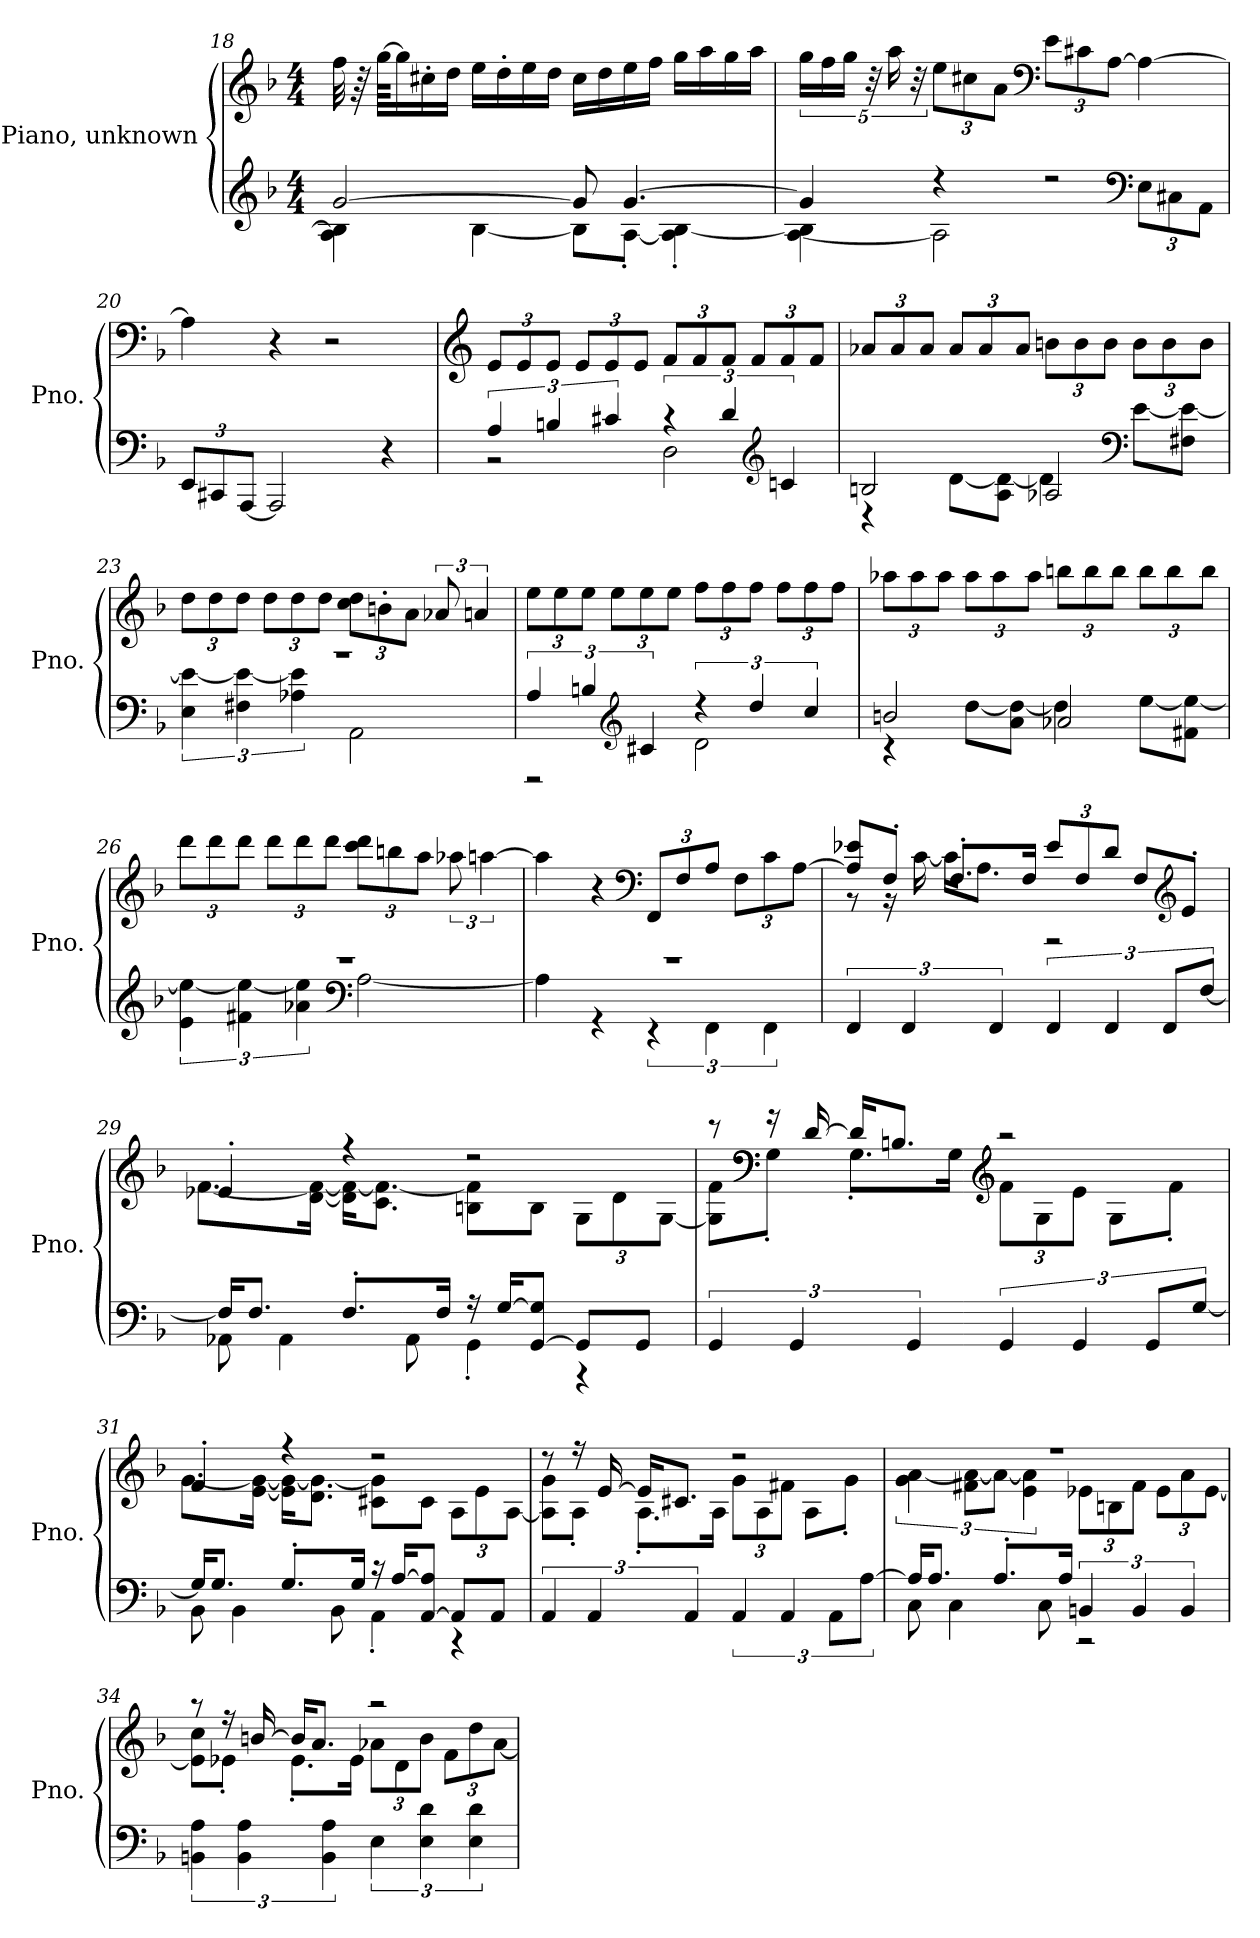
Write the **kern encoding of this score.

**kern	**kern
*part1	*part1
*staff2	*staff1
*I"Piano, unknown	*
*I'Pno.	*
!!LO:PB:g=z
*clefG2	*clefG2
*k[b-]	*k[b-]
*M4/4	*M4/4
=18	=18
*^	*
[2g/	4A\ 4B-\]	32ff\
.	.	64r
.	.	[64gg\KKLL
.	.	16gg\]
.	.	16cc#X'\
.	.	16dd\JJ
.	[4B-\	16ee\LL
.	.	16dd'\
.	.	16ee\
.	.	16dd\JJ
8g/]	8B-\L]	16cc#\LL
.	.	16dd\
[4.g/	[8A'\J	16ee\
.	.	16ff\JJ
.	4A\]' [4B-\'	16gg\LL
.	.	16aa\
.	.	16gg\
.	.	16aa\JJ
=19	=19	=19
4g/]	[4A\ 4B-\]	20gg\LL
.	.	20ff\
.	.	20gg\JJ
.	.	40r
.	.	20aa\
.	.	40r
*	*	*Xbrackettup
4r	2A\]	12ee\L
.	.	12cc#X\
.	.	12a\J
*	*	*clefF4
2r	.	12e\L
.	.	12c#X\
.	.	[12A\J
*clefF4	*	*
*	*Xbrackettup	*
.	12E\L	4A\_
.	12C#X\	.
.	12AA\J	.
*v	*v	*
!!LO:LB:g=z
=20	=20
12EE/L	4A\]
12CC#X/	.
[12AAA/J	.
2AAA/]	4r
.	2r
4r	.
=21	=21
*	*clefG2
*brackettup	*
*^	*
6A/	2r	12e/L
.	.	12e/
6Bn/	.	12e/J
.	.	12e/L
6c#X/	.	12e/
.	.	12e/J
6r	2D\	12f/L
.	.	12f/
6d/	.	12f/J
.	.	12f/L
*clefG2	*	*
6cn/	.	12f/
.	.	12f/J
=22	=22	=22
2Bn/	4r	12a-X/L
.	.	12a-/
.	.	12a-/J
.	[8d\L	12a-/L
.	.	12a-/
.	8A\ 8d\_J	.
.	.	12a-/J
2A-X/	4d\]	12bn\L
.	.	12b\
.	.	12b\J
*clefF4	*	*
.	[8e\L	12b\L
.	.	12b\
.	8F#X\ 8e\_J	.
.	.	12b\J
!!LO:LB:g=z
=23	=23	=23
1r	6E\ 6e\_	12dd\L
.	.	12dd\
.	6F#X\ 6e\_	12dd\J
.	.	12dd\L
.	6A-X\ 6e\]	12dd\
.	.	12dd\J
.	2AA\	12cc\ 12dd\L
.	.	12bn'\
.	.	12a\J
*	*	*brackettup
.	.	12a-X/
.	.	6an/
=24	=24	=24
*	*	*Xbrackettup
6A/	2r	12ee\L
.	.	12ee\
6Bn/	.	12ee\J
.	.	12ee\L
*clefG2	*	*
6c#X/	.	12ee\
.	.	12ee\J
6r	2d\	12ff\L
.	.	12ff\
6dd/	.	12ff\J
.	.	12ff\L
6cc/	.	12ff\
.	.	12ff\J
=25	=25	=25
2bn/	4r	12aa-X\L
.	.	12aa-\
.	.	12aa-\J
.	[8dd\L	12aa-\L
.	.	12aa-\
.	8a\ 8dd\_J	.
.	.	12aa-\J
2a-X/	4dd\]	12bbn\L
.	.	12bb\
.	.	12bb\J
.	[8ee\L	12bb\L
.	.	12bb\
.	8f#X\ 8ee\_J	.
.	.	12bb\J
!!LO:LB:g=z
=26	=26	=26
1r	6e\ 6ee\_	12ddd\L
.	.	12ddd\
.	6f#X\ 6ee\_	12ddd\J
.	.	12ddd\L
.	6a-X\ 6ee\]	12ddd\
.	.	12ddd\J
*clefF4	*	*
.	[2A\	12ccc\ 12ddd\L
.	.	12bbn\
.	.	12aa\J
*	*	*brackettup
.	.	12aa-X\
.	.	[6aan\
=27	=27	=27
1r	4A\]	4aa\]
.	4r	4r
*	*	*clefF4
*	*	*Xbrackettup
.	6r	12FF/L
.	.	12F/
.	6FF\	12A/J
.	.	12F\L
.	6FF\	12c\
.	.	[12A\J
*v	*v	*
=28	=28
*	*^
6FF/	8A/] 8e-X/L	8r
.	8F'/J	16r
6FF/	.	.
.	.	[16c\
.	8.F'/L	16c\KL]
.	.	8.A\J
6FF/	.	.
.	16F/Jk	.
6FF/	12e-/L	2r
.	12F/	.
6FF/	12d/J	.
.	8F/L	.
12FF/L	.	.
*	*clefG2	*
.	8e-'/J	.
[12F/J	.	.
!!LO:LB:g=z	!!
=29	=29	=29
*^	*	*
16F/KL]	8AA-X\	4e-X'/	[8.f\L
8.F/J	.	.	.
.	4AA-\	.	.
.	.	.	[16d\ 16f\_Jk
8.F'/L	.	4r	16d\] 16f\_KL
.	.	.	8.c\ 8.f\_J
.	8AA-\	.	.
16F/Jk	.	.	.
16r	4GG'\	2r	8Bn\ 8f\]L
[16G/KL	.	.	.
[8GG/ 8G/]J	.	.	8B\J
8GG/L]	4r	.	12G\L
.	.	.	12d\
8GG/J	.	.	.
.	.	.	[12G\J
*v	*v	*	*
=30	=30	=30
6GG/	8r	8G\] 8f\L
*	*clefF4	*
.	16r	8G'\J
6GG/	.	.
.	[16d/	.
.	16d/KL]	8.G'\L
.	8.Bn/J	.
6GG/	.	.
.	.	16G\Jk
*	*clefG2	*
6GG/	2r	12f\L
.	.	12G\
6GG/	.	12e\J
.	.	8G\L
12GG/L	.	.
.	.	8f'\J
[12G/J	.	.
!!LO:LB:g=z	!!
=31	=31	=31
*^	*	*
16G/KL]	8BB-\	4f'/	[8.g\L
8.G/J	.	.	.
.	4BB-\	.	.
.	.	.	[16e\ 16g\_Jk
8.G'/L	.	4r	16e\] 16g\_KL
.	.	.	8.d\ 8.g\_J
.	8BB-\	.	.
16G/Jk	.	.	.
16r	4AA'\	2r	8c#X\ 8g\]L
[16A/KL	.	.	.
[8AA/ 8A/]J	.	.	8c#\J
8AA/L]	4r	.	12A\L
.	.	.	12e\
8AA/J	.	.	.
.	.	.	[12A\J
*v	*v	*	*
=32	=32	=32
6AA/	8r	8A\] 8g\L
.	16r	8A'\J
6AA/	.	.
.	[16e/	.
.	16e/KL]	8.A'\L
.	8.c#X/J	.
6AA/	.	.
.	.	16A\Jk
6AA/	2r	12g\L
.	.	12A\
6AA/	.	12f#X\J
.	.	8A\L
12AA\L	.	.
.	.	8g'\J
[12A\J	.	.
!!LO:PB:g=z	!!
=33	=33	=33
*^	*	*
*	*	*	*brackettup
16A/KL]	8C\	1r	6g\ [6a\
8.A/J	.	.	.
.	4C\	.	.
.	.	.	12f#X\ 12a\_L
8.A'/L	.	.	12a\J_
.	.	.	6e\ 6a\]
.	8C\	.	.
16A/Jk	.	.	.
*	*	*	*Xbrackettup
6BBn/	2r	.	12e-X\L
.	.	.	12Bn\
6BB/	.	.	12f#\J
.	.	.	12e-\L
6BB/	.	.	12a\
.	.	.	[12e-\J
*v	*v	*	*
=34	=34	=34
6BBn\ 6A\	8r	8e-\] 8cc\L
.	16r	8e-X'\J
6BB\ 6A\	.	.
.	[16bn/	.
.	16b/KL]	8.e-'\L
.	8.a/J	.
6BB\ 6A\	.	.
.	.	16e-\Jk
6E\	2r	12a-X\L
.	.	12d\
6E\ 6d\	.	12b\J
.	.	12f\L
6E\ 6d\	.	12dd\
.	.	[12a-\J
*	*v	*v
=	=
*-	*-
